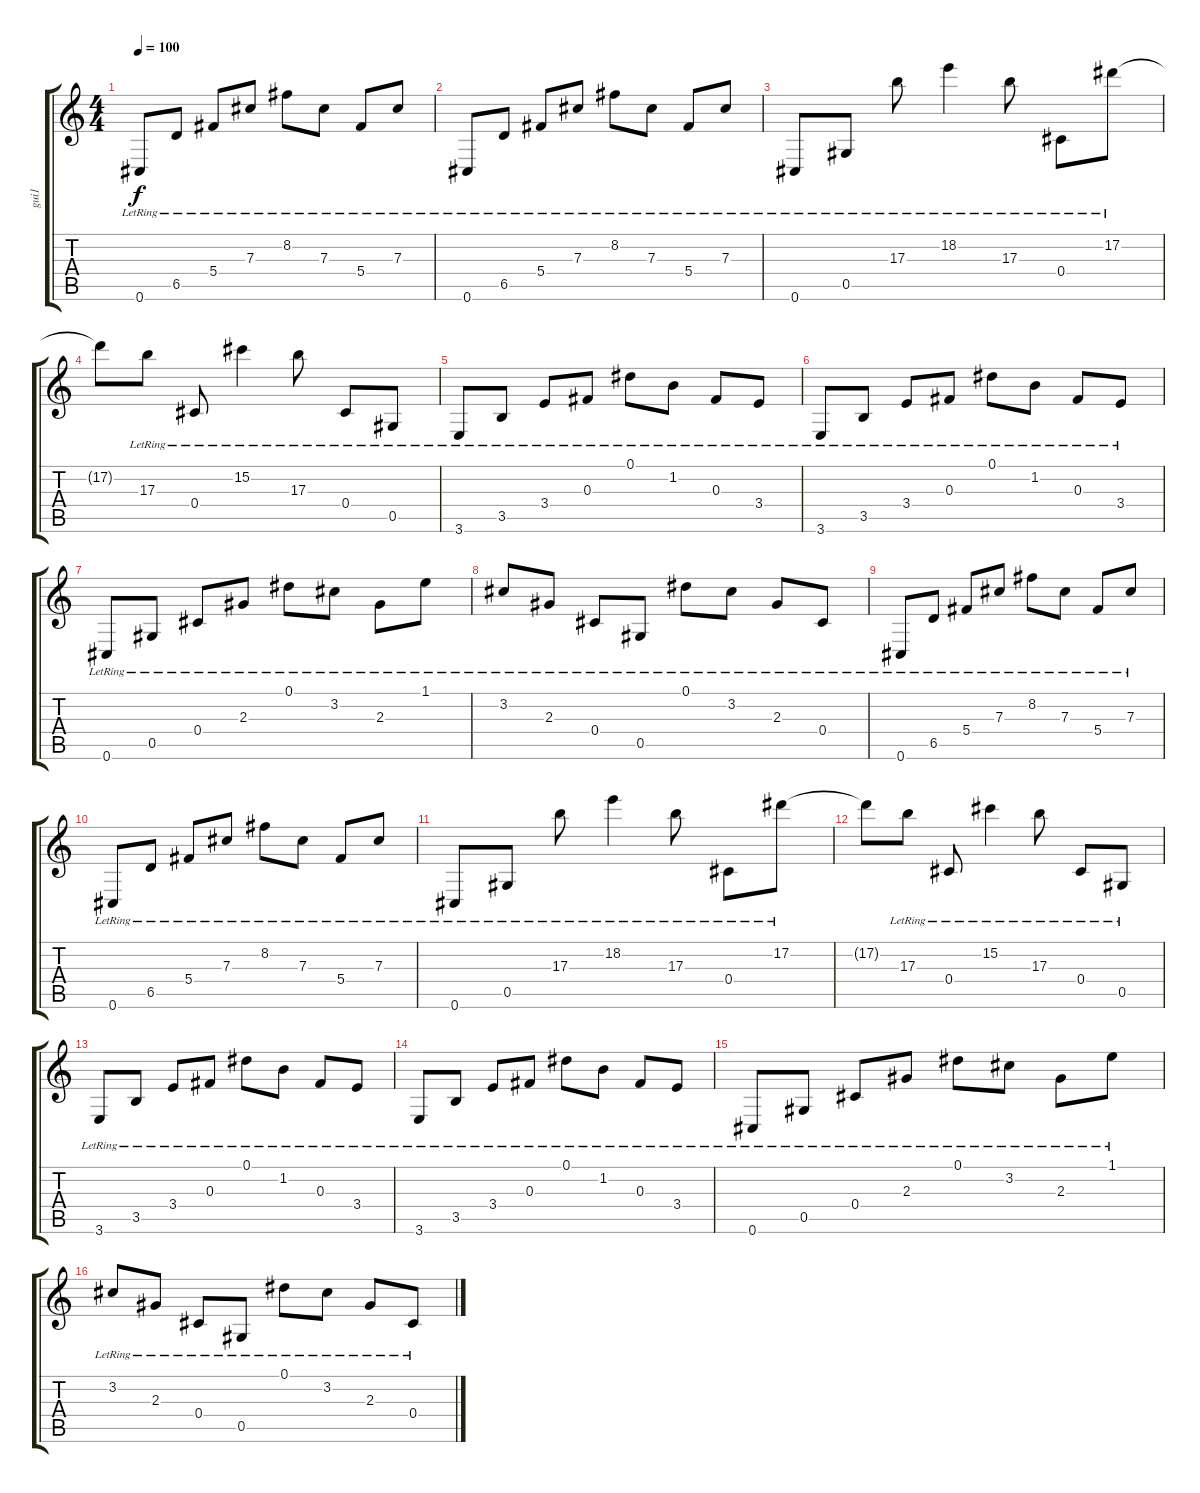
\track ("gui1" "gui1") {instrument acousticguitarsteel}
\staff {score tabs}
\tuning (Eb4 Bb3 Gb3 Db3 Ab2 Db2) {hide}
\ts (4 4)
\tempo 100
\clef g2
\ks c
0.6{lr}.8{dy f instrument acousticguitarsteel} 6.5{lr}.8 5.4{lr}.8 7.3{lr}.8 8.2{lr}.8 7.3{lr}.8 5.4{lr}.8 7.3{lr}.8 |
0.6{lr}.8 6.5{lr}.8 5.4{lr}.8 7.3{lr}.8 8.2{lr}.8 7.3{lr}.8 5.4{lr}.8 7.3{lr}.8 |
0.6{lr}.8 0.5{lr}.8 17.3{lr}.8 18.2{lr}.4 17.3{lr}.8 0.4{lr}.8 17.2{lr}.8 |
17.2{t}.8 17.3{lr}.8 0.4{lr}.8 15.2{lr}.4 17.3{lr}.8 0.4{lr}.8 0.5{lr}.8 |
3.6{lr}.8 3.5{lr}.8 3.4{lr}.8 0.3{lr}.8 0.1{lr}.8 1.2{lr}.8 0.3{lr}.8 3.4{lr}.8 |
3.6{lr}.8 3.5{lr}.8 3.4{lr}.8 0.3{lr}.8 0.1{lr}.8 1.2{lr}.8 0.3{lr}.8 3.4{lr}.8 |
0.6{lr}.8 0.5{lr}.8 0.4{lr}.8 2.3{lr}.8 0.1{lr}.8 3.2{lr}.8 2.3{lr}.8 1.1{lr}.8 |
3.2{lr}.8 2.3{lr}.8 0.4{lr}.8 0.5{lr}.8 0.1{lr}.8 3.2{lr}.8 2.3{lr}.8 0.4{lr}.8 |
0.6{lr}.8{volume 8 instrument acousticguitarsteel} 6.5{lr}.8 5.4{lr}.8 7.3{lr}.8 8.2{lr}.8 7.3{lr}.8 5.4{lr}.8 7.3{lr}.8 |
0.6{lr}.8 6.5{lr}.8 5.4{lr}.8 7.3{lr}.8 8.2{lr}.8 7.3{lr}.8 5.4{lr}.8 7.3{lr}.8 |
0.6{lr}.8 0.5{lr}.8 17.3{lr}.8 18.2{lr}.4 17.3{lr}.8 0.4{lr}.8 17.2{lr}.8 |
17.2{t}.8 17.3{lr}.8 0.4{lr}.8 15.2{lr}.4 17.3{lr}.8 0.4{lr}.8 0.5{lr}.8 |
3.6{lr}.8{volume 0} 3.5{lr}.8 3.4{lr}.8 0.3{lr}.8 0.1{lr}.8 1.2{lr}.8 0.3{lr}.8 3.4{lr}.8 |
3.6{lr}.8 3.5{lr}.8 3.4{lr}.8 0.3{lr}.8 0.1{lr}.8 1.2{lr}.8 0.3{lr}.8 3.4{lr}.8 |
0.6{lr}.8 0.5{lr}.8 0.4{lr}.8 2.3{lr}.8 0.1{lr}.8 3.2{lr}.8 2.3{lr}.8 1.1{lr}.8 |
3.2{lr}.8 2.3{lr}.8 0.4{lr}.8 0.5{lr}.8 0.1{lr}.8 3.2{lr}.8 2.3{lr}.8 0.4{lr}.8
